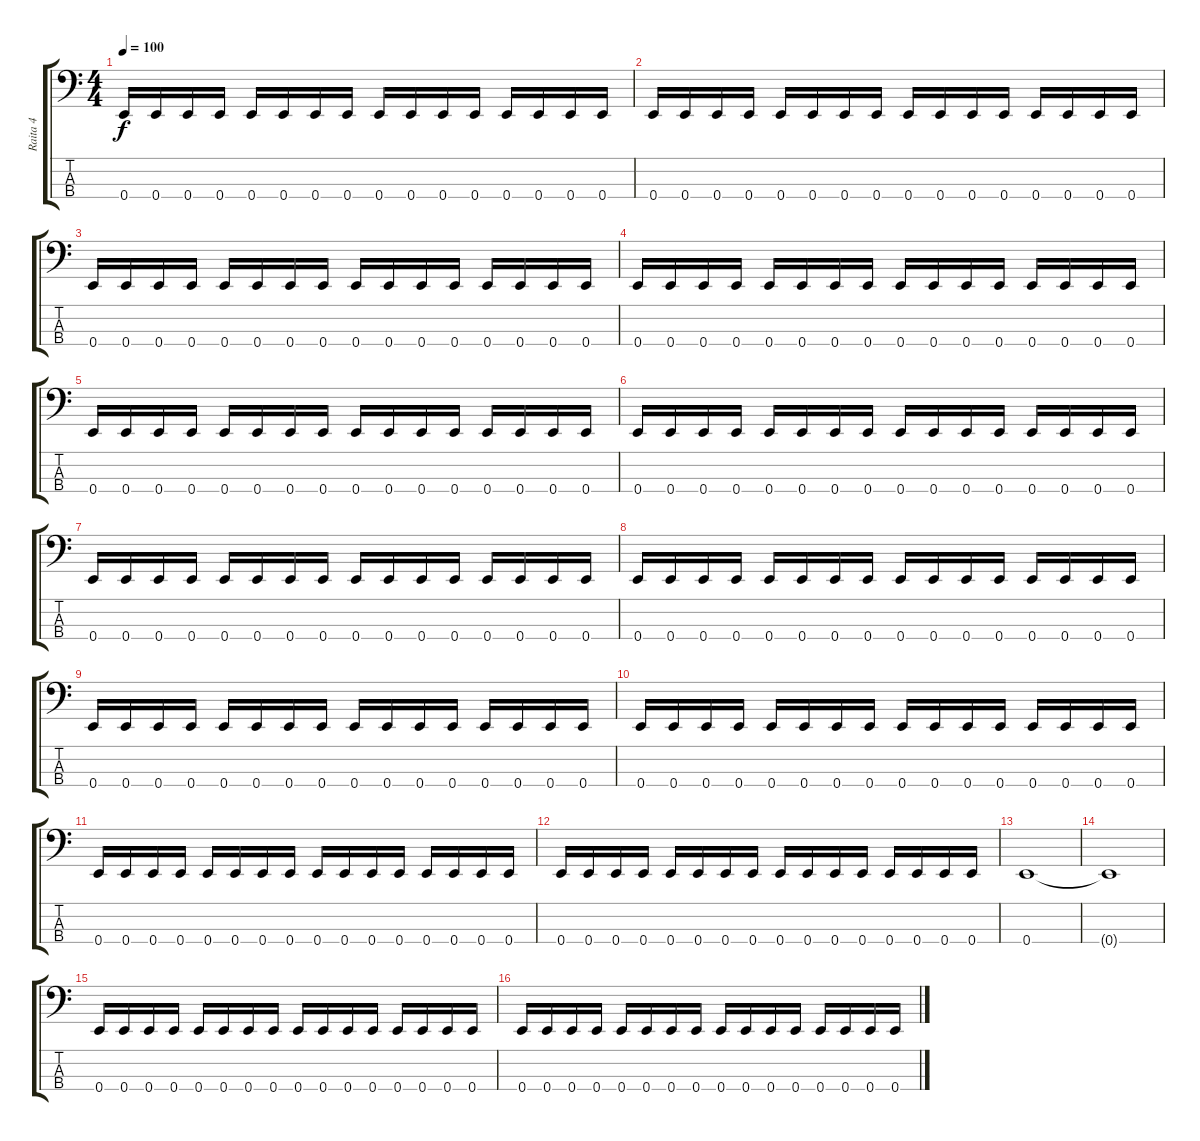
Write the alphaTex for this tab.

\track ("Raita 4" "Raita 4") {instrument electricbassfinger}
\staff {score tabs}
\tuning (G2 D2 A1 E1) {hide}
\ts (4 4)
\tempo 100
\clef f4
\ks c
0.4.16{dy f} 0.4.16 0.4.16 0.4.16 0.4.16 0.4.16 0.4.16 0.4.16 0.4.16 0.4.16 0.4.16 0.4.16 0.4.16 0.4.16 0.4.16 0.4.16 |
0.4.16 0.4.16 0.4.16 0.4.16 0.4.16 0.4.16 0.4.16 0.4.16 0.4.16 0.4.16 0.4.16 0.4.16 0.4.16 0.4.16 0.4.16 0.4.16 |
0.4.16 0.4.16 0.4.16 0.4.16 0.4.16 0.4.16 0.4.16 0.4.16 0.4.16 0.4.16 0.4.16 0.4.16 0.4.16 0.4.16 0.4.16 0.4.16 |
0.4.16 0.4.16 0.4.16 0.4.16 0.4.16 0.4.16 0.4.16 0.4.16 0.4.16 0.4.16 0.4.16 0.4.16 0.4.16 0.4.16 0.4.16 0.4.16 |
0.4.16 0.4.16 0.4.16 0.4.16 0.4.16 0.4.16 0.4.16 0.4.16 0.4.16 0.4.16 0.4.16 0.4.16 0.4.16 0.4.16 0.4.16 0.4.16 |
0.4.16 0.4.16 0.4.16 0.4.16 0.4.16 0.4.16 0.4.16 0.4.16 0.4.16 0.4.16 0.4.16 0.4.16 0.4.16 0.4.16 0.4.16 0.4.16 |
0.4.16 0.4.16 0.4.16 0.4.16 0.4.16 0.4.16 0.4.16 0.4.16 0.4.16 0.4.16 0.4.16 0.4.16 0.4.16 0.4.16 0.4.16 0.4.16 |
0.4.16 0.4.16 0.4.16 0.4.16 0.4.16 0.4.16 0.4.16 0.4.16 0.4.16 0.4.16 0.4.16 0.4.16 0.4.16 0.4.16 0.4.16 0.4.16 |
0.4.16 0.4.16 0.4.16 0.4.16 0.4.16 0.4.16 0.4.16 0.4.16 0.4.16 0.4.16 0.4.16 0.4.16 0.4.16 0.4.16 0.4.16 0.4.16 |
0.4.16 0.4.16 0.4.16 0.4.16 0.4.16 0.4.16 0.4.16 0.4.16 0.4.16 0.4.16 0.4.16 0.4.16 0.4.16 0.4.16 0.4.16 0.4.16 |
0.4.16 0.4.16 0.4.16 0.4.16 0.4.16 0.4.16 0.4.16 0.4.16 0.4.16 0.4.16 0.4.16 0.4.16 0.4.16 0.4.16 0.4.16 0.4.16 |
0.4.16 0.4.16 0.4.16 0.4.16 0.4.16 0.4.16 0.4.16 0.4.16 0.4.16 0.4.16 0.4.16 0.4.16 0.4.16 0.4.16 0.4.16 0.4.16 |
0.4.1 |
0.4{t}.1 |
0.4.16 0.4.16 0.4.16 0.4.16 0.4.16 0.4.16 0.4.16 0.4.16 0.4.16 0.4.16 0.4.16 0.4.16 0.4.16 0.4.16 0.4.16 0.4.16 |
0.4.16 0.4.16 0.4.16 0.4.16 0.4.16 0.4.16 0.4.16 0.4.16 0.4.16 0.4.16 0.4.16 0.4.16 0.4.16 0.4.16 0.4.16 0.4.16
